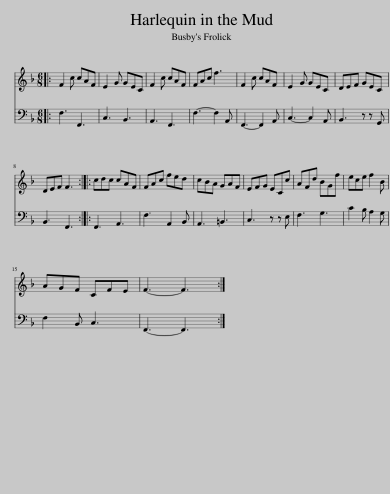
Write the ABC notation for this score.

X:1
%%score 1 2
L:1/8
M:6/8
I:linebreak $
K:F
V:1 treble
V:2 bass
V:1
|: F2 c cAF | E2 G GEC | F2 c cAF | FAc f3 | F2 c cAF | %5
 E2 G GEC | DEF GEC |$ DEF F3 :: cdc cAF | FAc fed | %10
 cBA GAF | EFG ECc | AFd BGf | ece f2 B |$ AGF CFE | %15
 F3- F3 :| %16
V:2
|: F,3 F,,3 | C,3 B,,3 | A,,3 F,,3 | F,3- F,2 A,, | F,,3- F,,2 A,, | %5
 C,3- C,2 A,, | B,,3 z z G,, |$ B,,3 F,,3 :: F,,3 A,,3 | F,3 A,,2 B,, | %10
 A,,3 =B,,3 | C,3 z z E, | F,3 G,3 | C2 B, A,2 G, |$ F,2 B,, C,3 | %15
 F,,3- F,,3 :| %16
